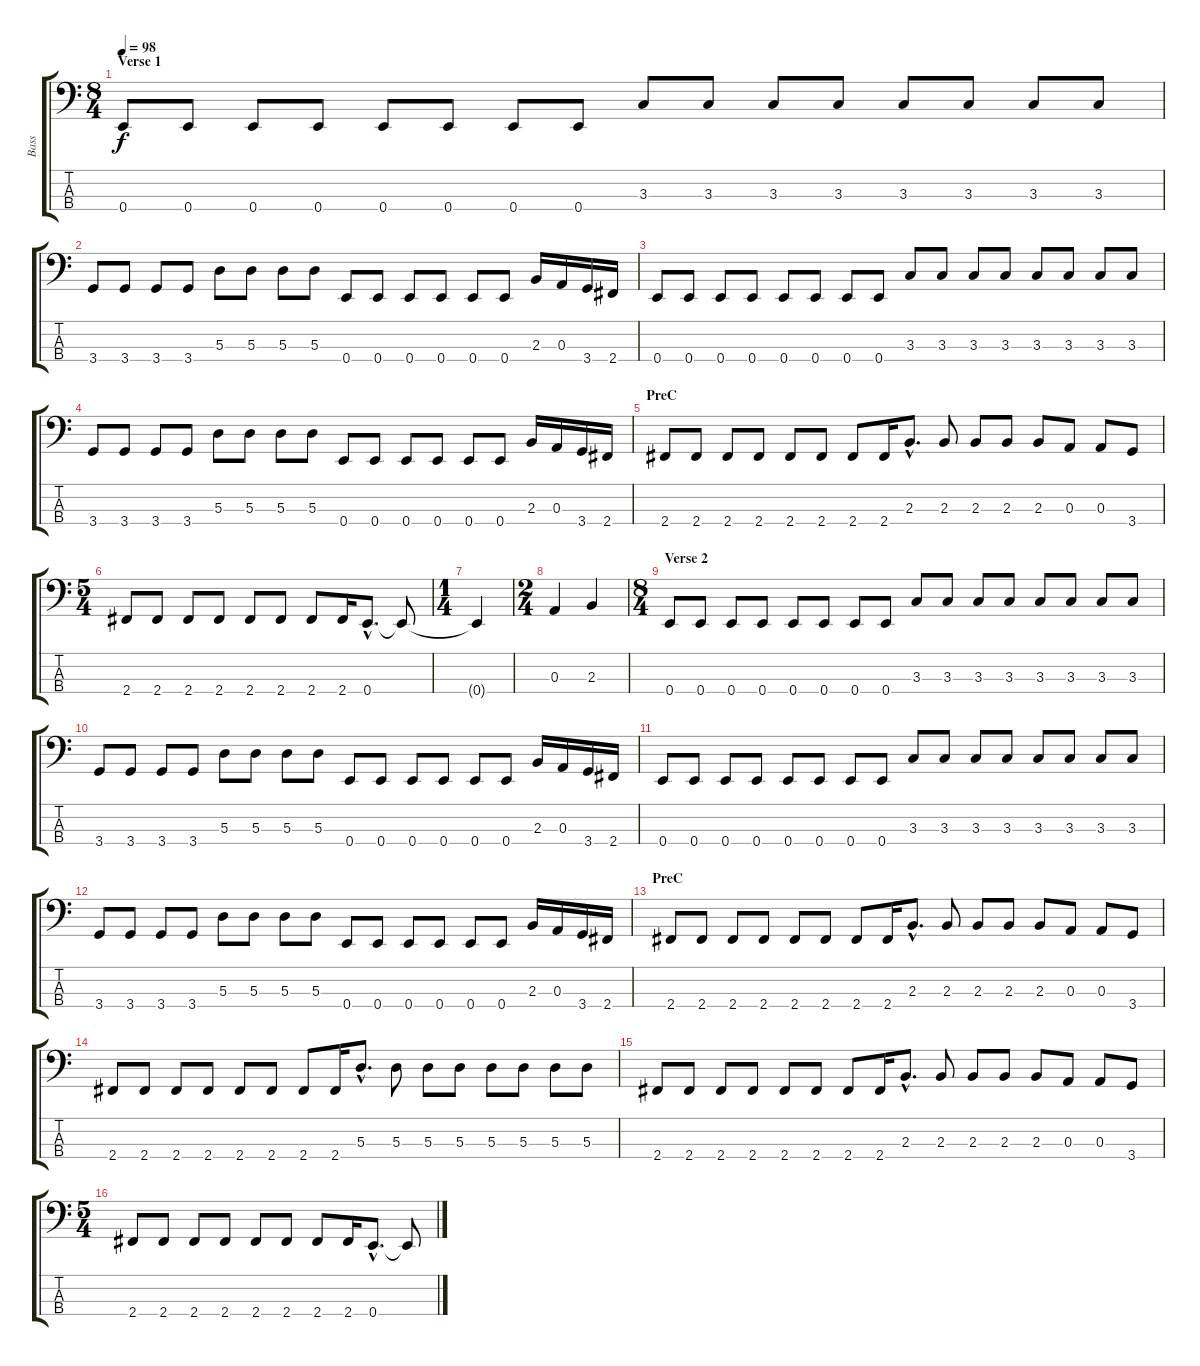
\track ("Bass" "Bass") {instrument electricbasspick}
\staff {score tabs}
\tuning (G2 D2 A1 E1) {hide}
\ts (8 4)
\section ("" "Verse 1")
\tempo 98
\clef f4
\ks c
0.4.8{dy f} 0.4.8 0.4.8 0.4.8 0.4.8 0.4.8 0.4.8 0.4.8 3.3.8 3.3.8 3.3.8 3.3.8 3.3.8 3.3.8 3.3.8 3.3.8 |
3.4.8 3.4.8 3.4.8 3.4.8 5.3.8 5.3.8 5.3.8 5.3.8 0.4.8 0.4.8 0.4.8 0.4.8 0.4.8 0.4.8 2.3.16 0.3.16 3.4.16 2.4.16 |
0.4.8 0.4.8 0.4.8 0.4.8 0.4.8 0.4.8 0.4.8 0.4.8 3.3.8 3.3.8 3.3.8 3.3.8 3.3.8 3.3.8 3.3.8 3.3.8 |
3.4.8 3.4.8 3.4.8 3.4.8 5.3.8 5.3.8 5.3.8 5.3.8 0.4.8 0.4.8 0.4.8 0.4.8 0.4.8 0.4.8 2.3.16 0.3.16 3.4.16 2.4.16 |
\section ("" "PreC")
2.4.8 2.4.8 2.4.8 2.4.8 2.4.8 2.4.8 2.4.8 2.4.16 2.3{hac}.8{d} 2.3.8 2.3.8 2.3.8 2.3.8 0.3.8 0.3.8 3.4.8 |
\ts (5 4)
2.4.8 2.4.8 2.4.8 2.4.8 2.4.8 2.4.8 2.4.8 2.4.16 0.4{hac}.8{d} 0.4{t}.8 |
\ts (1 4)
0.4{t}.4 |
\ts (2 4)
0.3.4 2.3.4 |
\ts (8 4)
\section ("" "Verse 2")
0.4.8 0.4.8 0.4.8 0.4.8 0.4.8 0.4.8 0.4.8 0.4.8 3.3.8 3.3.8 3.3.8 3.3.8 3.3.8 3.3.8 3.3.8 3.3.8 |
3.4.8 3.4.8 3.4.8 3.4.8 5.3.8 5.3.8 5.3.8 5.3.8 0.4.8 0.4.8 0.4.8 0.4.8 0.4.8 0.4.8 2.3.16 0.3.16 3.4.16 2.4.16 |
0.4.8 0.4.8 0.4.8 0.4.8 0.4.8 0.4.8 0.4.8 0.4.8 3.3.8 3.3.8 3.3.8 3.3.8 3.3.8 3.3.8 3.3.8 3.3.8 |
3.4.8 3.4.8 3.4.8 3.4.8 5.3.8 5.3.8 5.3.8 5.3.8 0.4.8 0.4.8 0.4.8 0.4.8 0.4.8 0.4.8 2.3.16 0.3.16 3.4.16 2.4.16 |
\section ("" "PreC")
2.4.8 2.4.8 2.4.8 2.4.8 2.4.8 2.4.8 2.4.8 2.4.16 2.3{hac}.8{d} 2.3.8 2.3.8 2.3.8 2.3.8 0.3.8 0.3.8 3.4.8 |
2.4.8 2.4.8 2.4.8 2.4.8 2.4.8 2.4.8 2.4.8 2.4.16 5.3{hac}.8{d} 5.3.8 5.3.8 5.3.8 5.3.8 5.3.8 5.3.8 5.3.8 |
2.4.8 2.4.8 2.4.8 2.4.8 2.4.8 2.4.8 2.4.8 2.4.16 2.3{hac}.8{d} 2.3.8 2.3.8 2.3.8 2.3.8 0.3.8 0.3.8 3.4.8 |
\ts (5 4)
2.4.8 2.4.8 2.4.8 2.4.8 2.4.8 2.4.8 2.4.8 2.4.16 0.4{hac}.8{d} 0.4{t}.8
